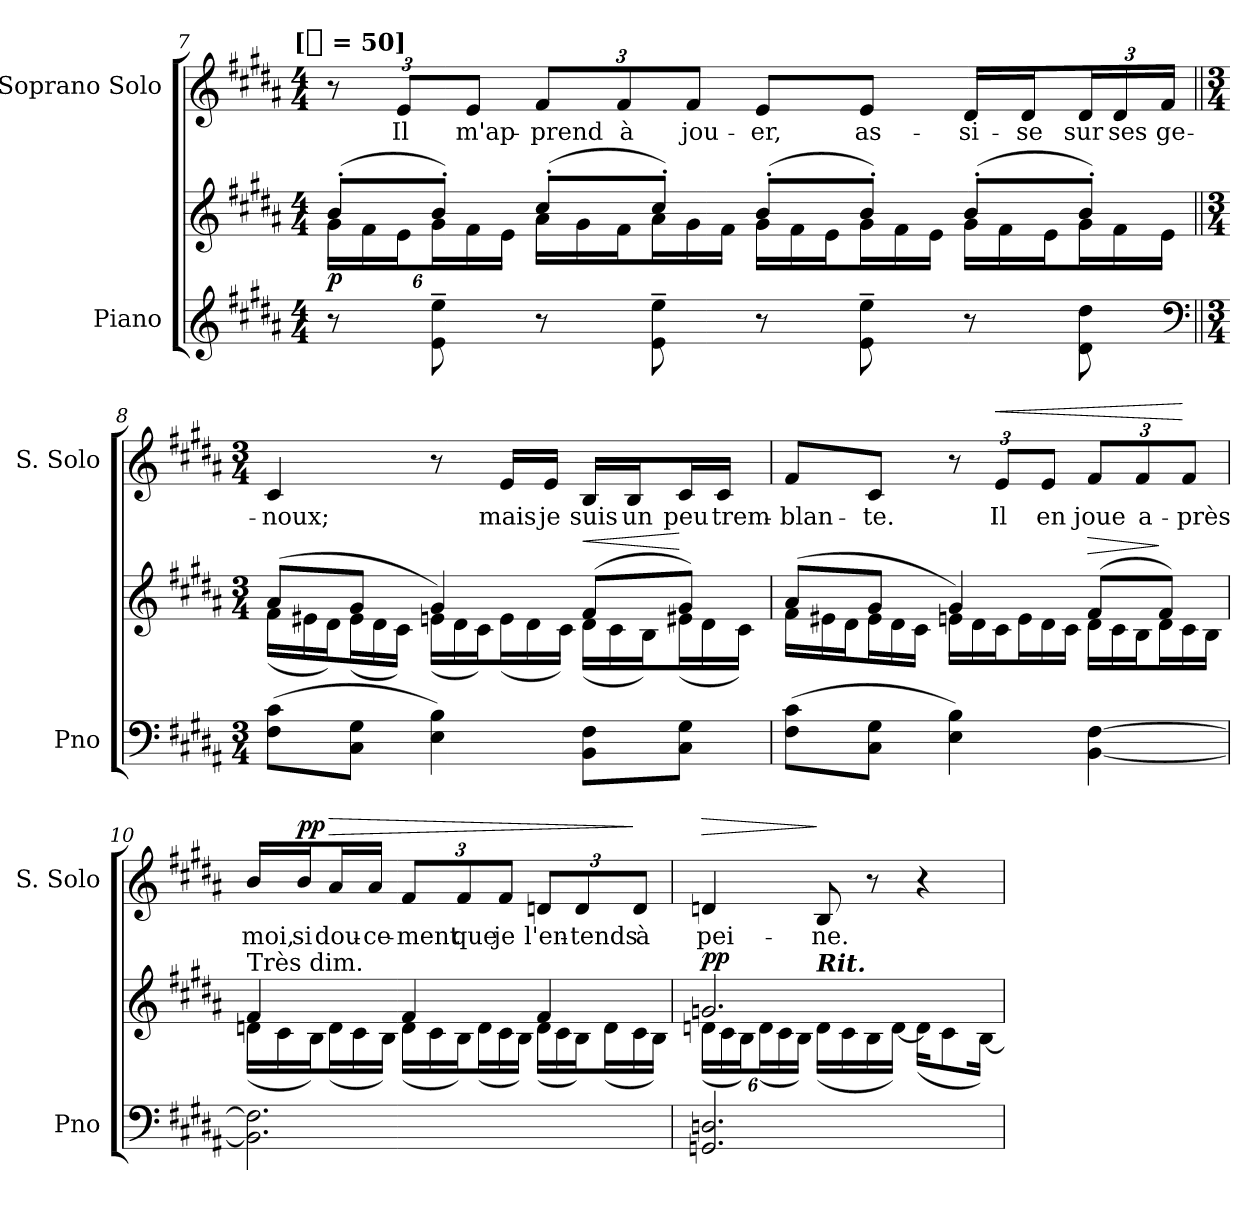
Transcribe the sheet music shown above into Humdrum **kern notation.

**kern	**kern	**dynam	**kern	**text	**dynam
*part2	*part2	*part2	*part1	*part1	*part1
*staff3	*staff2	*staff2/3	*staff1	*staff1	*staff1
*I"Piano	*	*	*I"Soprano Solo	*	*
*I'Pno	*	*	*I'S. Solo	*	*
*clefG2	*clefG2	*	*clefG2	*	*
*k[f#c#g#d#a#]	*k[f#c#g#d#a#]	*	*k[f#c#g#d#a#]	*	*
*B:	*B:	*	*B:	*	*
!!LO:TX:omd:t=[[quarter] = 50]
*M4/4	*M4/4	*	*M4/4	*	*
*MM50	*MM50	*	*MM50	*	*
=7	=7	=7	=7	=7	=7
*	*^	*	*	*	*
*	*	*	*	*Xbrackettup	*	*
8r	(8b'L	24g#LL	p	12r	.	.
.	.	24f#	.	.	.	.
.	.	24eJ	.	12e/L	Il	.
8e~\ 8ee~\	8b'J)	24g#L	.	.	.	.
.	.	24f#	.	12e/J	m'ap-	.
.	.	24eJJ	.	.	.	.
*	*	*Xtuplet	*	*	*	*
8r	(8cc#'L	24a#LL	.	12f#/L	-prend	.
.	.	24g#	.	.	.	.
.	.	24f#J	.	12f#/	à	.
8e~\ 8ee~\	8cc#'J)	24a#L	.	.	.	.
.	.	24g#	.	12f#/J	jou-	.
.	.	24f#JJ	.	.	.	.
8r	(8b'L	24g#LL	.	8e/L	-er,	.
.	.	24f#	.	.	.	.
.	.	24eJ	.	.	.	.
8e~\ 8ee~\	8b'J)	24g#L	.	8e/J	as-	.
.	.	24f#	.	.	.	.
.	.	24eJJ	.	.	.	.
8r	(8b'L	24g#LL	.	16d#/LL	-si-	.
.	.	24f#	.	.	.	.
.	.	.	.	16d#/J	-se	.
.	.	24eJ	.	.	.	.
8d#\ 8dd#\	8b'J)	24g#L	.	24d#/L	sur	.
.	.	24f#	.	24d#/	ses	.
.	.	24eJJ	.	24f#/JJ	ge-	.
*clefF4	*	*	*	*	*	*
=8||	=8||	=8||	=8||	=8||	=8||	=8||
*M3/4	*M3/4	*	*	*M3/4	*	*
(8F# 8c#L	(8a#L	(>24f#LL	.	4c#	-noux;	.
.	.	24e#X	.	.	.	.
.	.	24d#J)	.	.	.	.
8C# 8G#J	8g#J	(>24e#L	.	.	.	.
.	.	24d#	.	.	.	.
.	.	24c#JJ)	.	.	.	.
4E 4B)	4g#)	(>24enLL	.	8r	.	.
.	.	24d#	.	.	.	.
.	.	24c#J)	.	.	.	.
.	.	(>24eL	.	16e/LL	mais	.
.	.	24d#	.	.	.	.
.	.	.	.	16e/JJ	je	.
.	.	24c#JJ)	.	.	.	.
!	!	!	!LO:HP:b=2	!	!	!
!	!	!	!LO:HP:n=1:a	!	!	!
8BB 8F#L	(8f#L	(>24d#LL	< <	16B/LL	suis	.
.	.	24c#	.	.	.	.
.	.	.	.	16B/J	un	.
.	.	24BJ)	.	.	.	.
8C# 8G#J	8g#J)	(>24e#XL	[ [	16c#/L	peu	.
.	.	24d#	.	.	.	.
.	.	.	.	16c#/JJ	trem-	.
.	.	24c#JJ)	.	.	.	.
=9	=9	=9	=9	=9	=9	=9
(8F# 8c#L	(8a#L	24f#LL	.	8f#/L	-blan-	.
.	.	24e#X	.	.	.	.
.	.	24d#J	.	.	.	.
8C# 8G#J	8g#J	24e#L	.	8c#/J	-te.	.
.	.	24d#	.	.	.	.
.	.	24c#JJ	.	.	.	.
4E 4B)	4g#)	24enLL	.	12r	.	.
.	.	24d#	.	.	.	.
!	!	!	!	!	!	!LO:HP:a
.	.	24c#J	.	12e/L	Il	<
.	.	24eL	.	.	.	.
.	.	24d#	.	12e/J	en	.
.	.	24c#JJ	.	.	.	.
!	!	!	!LO:HP:a	!	!	!
[4BB [4F#	(8f#L	24d#LL	>	12f#/L	joue	.
.	.	24c#	.	.	.	.
.	.	24BJ	.	12f#/	a-	.
.	8f#J)	24d#L	]	.	.	.
.	.	24c#	.	12f#/J	-près	[
.	.	24BJJ	.	.	.	.
=10	=10	=10	=10	=10	=10	=10
!	!LO:TX:a:t=Très dim.	!	!	!	!	!
2.BB] 2.F#]	4f#	(>24dnLL	.	16b/LL	moi,	.
.	.	24c#	.	.	.	.
!	!	!	!	!	!	!LO:DY:a
.	.	.	.	16b/J	si	pp
.	.	24BJ)	.	.	.	.
!	!	!	!	!	!	!LO:HP:a
.	.	(>24dL	.	16a#/L	dou-	>
.	.	24c#	.	.	.	.
.	.	.	.	16a#/JJ	-ce-	.
.	.	24BJJ)	.	.	.	.
.	4f#	(>24dLL	.	12f#/L	-ment	.
.	.	24c#	.	.	.	.
.	.	24BJ)	.	12f#/	que	.
.	.	(>24dL	.	.	.	.
.	.	24c#	.	12f#/J	je	.
.	.	24BJJ)	.	.	.	.
.	4f#	(>24dLL	.	12dn/L	l'en-	.
.	.	24c#	.	.	.	.
.	.	24BJ)	.	12d/	-tends	.
.	.	(>24dL	.	.	.	.
.	.	24c#	.	12d/J	à	]
.	.	24BJJ)	.	.	.	.
=11	=11	=11	=11	=11	=11	=11
*	*	*tuplet	*	*	*	*
!	!	!	!LO:DY:a	!	!	!LO:HP:a
2.GGn 2.Dn	2.gn	(>24dnLL	pp	4dn	pei-	>
.	.	24c#	.	.	.	.
.	.	24BJ)	.	.	.	.
.	.	(>24dL	.	.	.	.
.	.	24c#	.	.	.	.
.	.	24BJJ)	.	.	.	.
!	!	!LO:TX:a:Bi:t=Rit.	!	!	!	!
.	.	(>16dLL	.	8B	-ne.	]
.	.	16c#	.	.	.	.
.	.	16B	.	8r	.	.
.	.	[16dJJ)	.	.	.	.
.	.	(>16dKL]	.	4r	.	.
.	.	8c#	.	.	.	.
.	.	[16BJk)	.	.	.	.
*	*v	*v	*	*	*	*
=	=	=	=	=	=
*-	*-	*-	*-	*-	*-
